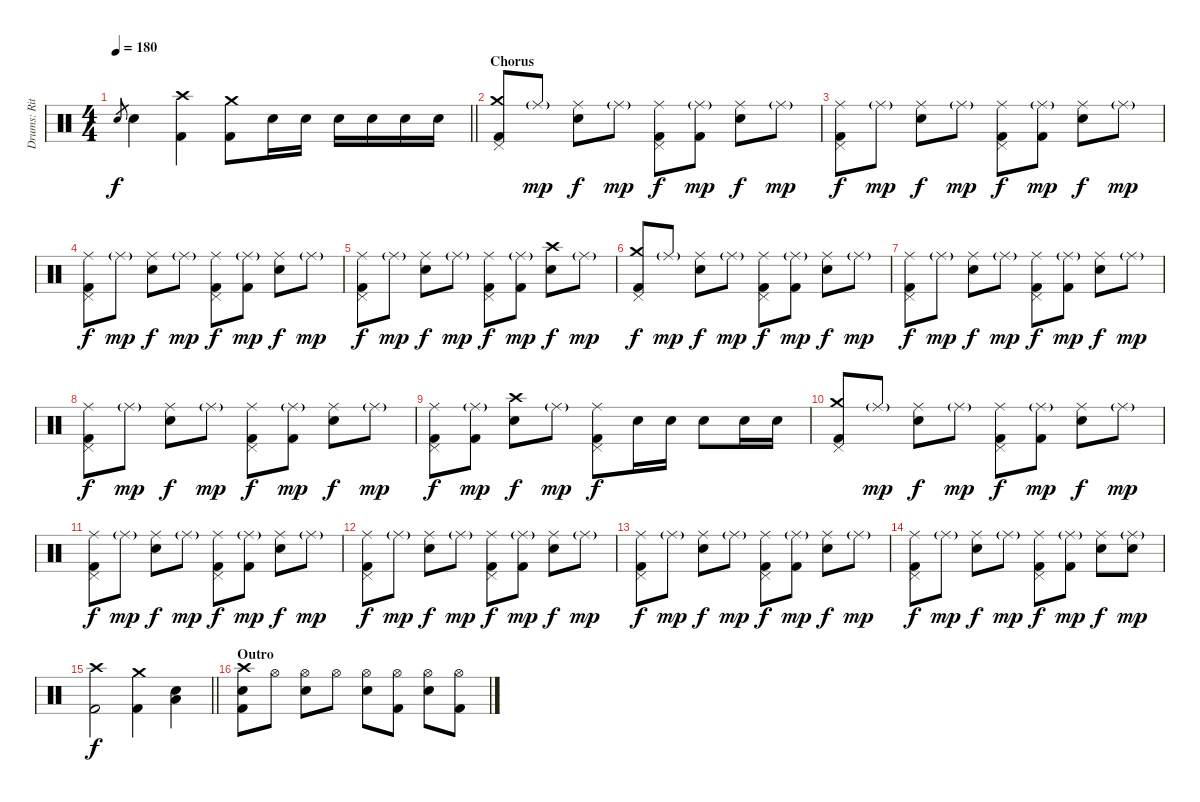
\track ("Drums: Ritsu Tainaka" "Drums: Rit") {instrument percussion}
\staff {score}
\articulation defaults
\ts (4 4)
\tempo 180
\clef neutral
\barLineRight lightlight
\ks c "Electric Snare (hit)".8{gr dy f} "Electric Snare (hit)".4
("Crash high (hit)" "Kick (hit) 2").4 ("Crash medium (hit)" "Kick (hit) 2").8 "Electric Snare (hit)".16 "Electric Snare (hit)".16 "Electric Snare (hit)".16 "Electric Snare (hit)".16 "Electric Snare (hit)".16 "Electric Snare (hit)".16 |
\section ("" "Chorus")
("Crash medium (hit)" "Pedal Hi-Hat (hit)" "Kick (hit) 2").8 "Ride (middle)"{g}.8{dy mp} ("Ride (middle)" "Electric Snare (hit)").8{dy f} "Ride (middle)"{g}.8{dy mp} ("Ride (middle)" "Pedal Hi-Hat (hit)" "Kick (hit) 2").8{dy f} ("Ride (middle)"{g} "Kick (hit) 2").8{dy mp} ("Ride (middle)" "Electric Snare (hit)").8{dy f} "Ride (middle)"{g}.8{dy mp} |
("Ride (middle)" "Pedal Hi-Hat (hit)" "Kick (hit) 2").8{dy f} "Ride (middle)"{g}.8{dy mp} ("Ride (middle)" "Electric Snare (hit)").8{dy f} "Ride (middle)"{g}.8{dy mp} ("Ride (middle)" "Pedal Hi-Hat (hit)" "Kick (hit) 2").8{dy f} ("Ride (middle)"{g} "Kick (hit) 2").8{dy mp} ("Ride (middle)" "Electric Snare (hit)").8{dy f} "Ride (middle)"{g}.8{dy mp} |
("Ride (middle)" "Pedal Hi-Hat (hit)" "Kick (hit) 2").8{dy f} "Ride (middle)"{g}.8{dy mp} ("Ride (middle)" "Electric Snare (hit)").8{dy f} "Ride (middle)"{g}.8{dy mp} ("Ride (middle)" "Pedal Hi-Hat (hit)" "Kick (hit) 2").8{dy f} ("Ride (middle)"{g} "Kick (hit) 2").8{dy mp} ("Ride (middle)" "Electric Snare (hit)").8{dy f} "Ride (middle)"{g}.8{dy mp} |
("Ride (middle)" "Pedal Hi-Hat (hit)" "Kick (hit) 2").8{dy f} "Ride (middle)"{g}.8{dy mp} ("Ride (middle)" "Electric Snare (hit)").8{dy f} "Ride (middle)"{g}.8{dy mp} ("Ride (middle)" "Pedal Hi-Hat (hit)" "Kick (hit) 2").8{dy f} ("Ride (middle)"{g} "Kick (hit) 2").8{dy mp} ("Crash high (hit)" "Electric Snare (hit)").8{dy f} "Ride (middle)"{g}.8{dy mp} |
("Crash medium (hit)" "Pedal Hi-Hat (hit)" "Kick (hit) 2").8{dy f} "Ride (middle)"{g}.8{dy mp} ("Ride (middle)" "Electric Snare (hit)").8{dy f} "Ride (middle)"{g}.8{dy mp} ("Ride (middle)" "Pedal Hi-Hat (hit)" "Kick (hit) 2").8{dy f} ("Ride (middle)"{g} "Kick (hit) 2").8{dy mp} ("Ride (middle)" "Electric Snare (hit)").8{dy f} "Ride (middle)"{g}.8{dy mp} |
("Ride (middle)" "Pedal Hi-Hat (hit)" "Kick (hit) 2").8{dy f} "Ride (middle)"{g}.8{dy mp} ("Ride (middle)" "Electric Snare (hit)").8{dy f} "Ride (middle)"{g}.8{dy mp} ("Ride (middle)" "Pedal Hi-Hat (hit)" "Kick (hit) 2").8{dy f} ("Ride (middle)"{g} "Kick (hit) 2").8{dy mp} ("Ride (middle)" "Electric Snare (hit)").8{dy f} "Ride (middle)"{g}.8{dy mp} |
("Ride (middle)" "Pedal Hi-Hat (hit)" "Kick (hit) 2").8{dy f} "Ride (middle)"{g}.8{dy mp} ("Ride (middle)" "Electric Snare (hit)").8{dy f} "Ride (middle)"{g}.8{dy mp} ("Ride (middle)" "Pedal Hi-Hat (hit)" "Kick (hit) 2").8{dy f} ("Ride (middle)"{g} "Kick (hit) 2").8{dy mp} ("Ride (middle)" "Electric Snare (hit)").8{dy f} "Ride (middle)"{g}.8{dy mp} |
("Ride (middle)" "Pedal Hi-Hat (hit)" "Kick (hit) 2").8{dy f} ("Ride (middle)"{g} "Kick (hit) 2").8{dy mp} ("Crash high (hit)" "Electric Snare (hit)").8{dy f} "Ride (middle)"{g}.8{dy mp} ("Ride (middle)" "Pedal Hi-Hat (hit)" "Kick (hit) 2").8{dy f} "Electric Snare (hit)".16 "Electric Snare (hit)".16 "Electric Snare (hit)".8 "Electric Snare (hit)".16 "Electric Snare (hit)".16 |
("Crash medium (hit)" "Pedal Hi-Hat (hit)" "Kick (hit) 2").8 "Ride (middle)"{g}.8{dy mp} ("Ride (middle)" "Electric Snare (hit)").8{dy f} "Ride (middle)"{g}.8{dy mp} ("Ride (middle)" "Pedal Hi-Hat (hit)" "Kick (hit) 2").8{dy f} ("Ride (middle)"{g} "Kick (hit) 2").8{dy mp} ("Ride (middle)" "Electric Snare (hit)").8{dy f} "Ride (middle)"{g}.8{dy mp} |
("Ride (middle)" "Pedal Hi-Hat (hit)" "Kick (hit) 2").8{dy f} "Ride (middle)"{g}.8{dy mp} ("Ride (middle)" "Electric Snare (hit)").8{dy f} "Ride (middle)"{g}.8{dy mp} ("Ride (middle)" "Pedal Hi-Hat (hit)" "Kick (hit) 2").8{dy f} ("Ride (middle)"{g} "Kick (hit) 2").8{dy mp} ("Ride (middle)" "Electric Snare (hit)").8{dy f} "Ride (middle)"{g}.8{dy mp} |
("Ride (middle)" "Pedal Hi-Hat (hit)" "Kick (hit) 2").8{dy f} "Ride (middle)"{g}.8{dy mp} ("Ride (middle)" "Electric Snare (hit)").8{dy f} "Ride (middle)"{g}.8{dy mp} ("Ride (middle)" "Pedal Hi-Hat (hit)" "Kick (hit) 2").8{dy f} ("Ride (middle)"{g} "Kick (hit) 2").8{dy mp} ("Ride (middle)" "Electric Snare (hit)").8{dy f} "Ride (middle)"{g}.8{dy mp} |
("Ride (middle)" "Pedal Hi-Hat (hit)" "Kick (hit) 2").8{dy f} "Ride (middle)"{g}.8{dy mp} ("Ride (middle)" "Electric Snare (hit)").8{dy f} "Ride (middle)"{g}.8{dy mp} ("Ride (middle)" "Pedal Hi-Hat (hit)" "Kick (hit) 2").8{dy f} ("Ride (middle)"{g} "Kick (hit) 2").8{dy mp} ("Ride (middle)" "Electric Snare (hit)").8{dy f} "Ride (middle)"{g}.8{dy mp} |
("Ride (middle)" "Pedal Hi-Hat (hit)" "Kick (hit) 2").8{dy f} "Ride (middle)"{g}.8{dy mp} ("Ride (middle)" "Electric Snare (hit)").8{dy f} "Ride (middle)"{g}.8{dy mp} ("Ride (middle)" "Pedal Hi-Hat (hit)" "Kick (hit) 2").8{dy f} ("Ride (middle)"{g} "Kick (hit) 2").8{dy mp} ("Ride (middle)" "Electric Snare (hit)").8{dy f} ("Ride (middle)"{g} "Electric Snare (hit)").8{dy mp} |
\barLineRight lightlight
("Crash high (hit)" "Kick (hit) 2").2{dy f} ("Crash medium (hit)" "Kick (hit) 2").4 ("Electric Snare (hit)" "Low Floor Tom (hit)").4 |
\section ("" "Outro")
("Crash high (hit)" "Electric Snare (hit)" "Kick (hit) 2").8 "Hi-Hat (open)".8 ("Hi-Hat (open)" "Electric Snare (hit)").8 "Hi-Hat (open)".8 ("Hi-Hat (open)" "Electric Snare (hit)").8 ("Hi-Hat (open)" "Kick (hit) 2").8 ("Hi-Hat (open)" "Electric Snare (hit)").8 ("Hi-Hat (open)" "Kick (hit) 2").8
